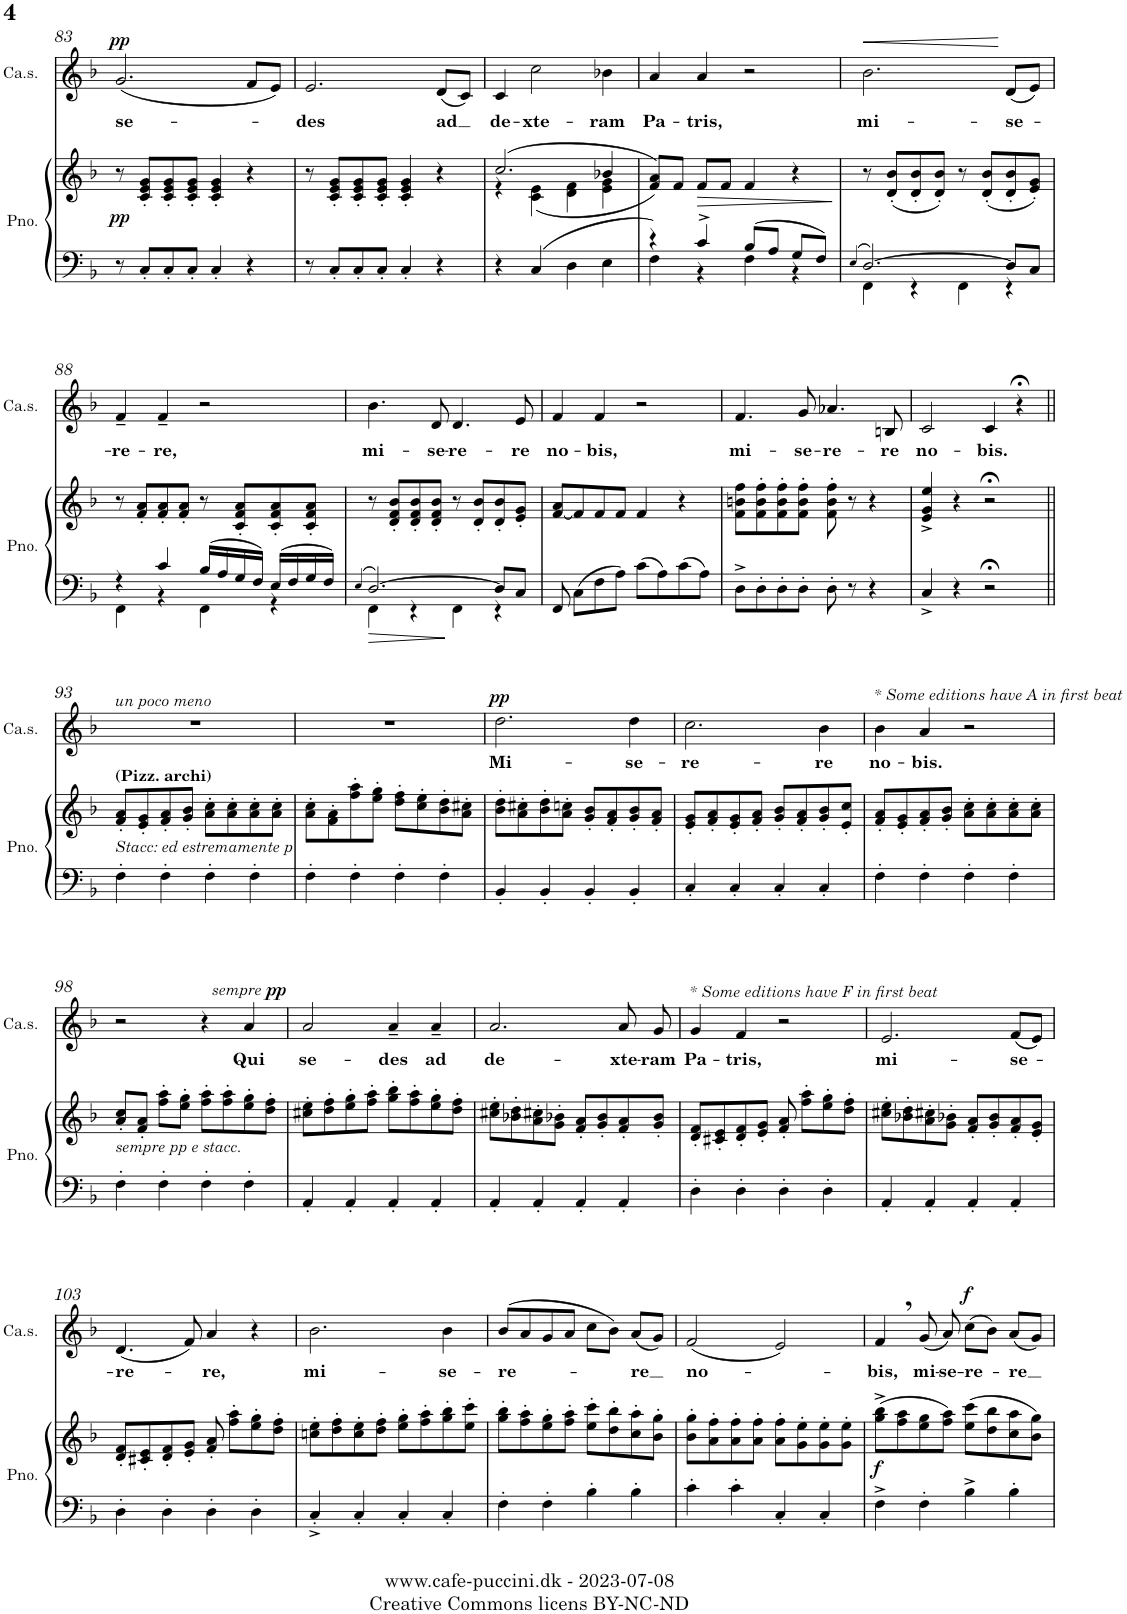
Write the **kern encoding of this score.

**kern	**kern	**dynam	**kern	**text	**dynam
*part2	*part2	*part2	*part1	*part1	*part1
*staff3	*staff2	*staff2/3	*staff1	*staff1	*staff1
*I"Piano	*	*	*I"Contralto solo	*	*
*I'Pno.	*	*	*I'Ca.s.	*	*
!!LO:PB:g=z
*clefF4	*clefG2	*	*clefG2	*	*
*k[b-]	*k[b-]	*	*k[b-]	*	*
*M4/4	*M4/4	*	*M4/4	*	*
*met(c)	*met(c)	*	*met(c)	*	*
=83	=83	=83	=83	=83	=83
!	!	!LO:DY:b	!	!LO:LY:b	!LO:DY:a
8r	8r	pp	(2.g/	se-	pp
8C'/L	8c/' 8e/' 8g/'L	.	.	.	.
8C'/	8c/' 8e/' 8g/'	.	.	.	.
8C'/J	8c/' 8e/' 8g/'J	.	.	.	.
4C'/	4c/' 4e/' 4g/'	.	.	.	.
4r	4r	.	8f/L	.	.
.	.	.	8e/J)	.	.
=84	=84	=84	=84	=84	=84
!	!	!	!	!LO:LY:b	!
8r	8r	.	2.e/	-des	.
8C'/L	8c/' 8e/' 8g/'L	.	.	.	.
8C'/	8c/' 8e/' 8g/'	.	.	.	.
8C'/J	8c/' 8e/' 8g/'J	.	.	.	.
4C'/	4c/' 4e/' 4g/'	.	.	.	.
!	!	!	!	!LO:LY:b	!
4r	4r	.	(8d/L	ad	.
.	.	.	8c/J)	.	.
=85	=85	=85	=85	=85	=85
*	*^	*	*	*	*
!	!	!	!	!	!LO:LY:b	!
4r	(2.cc/	4r	.	4c/	de-	.
!	!	!	!	!	!LO:LY:b	!
4C/	.	(4c\ 4e\	.	2cc\	-xte-	.
4D\	.	4d\ 4f\	.	.	.	.
!	!	!	!	!	!LO:LY:b	!
4E\	4b-X/	4e\ 4g\	.	4b-X\	-ram	.
=86	=86	=86	=86	=86	=86	=86
*^	*	*	*	*	*	*
!	!	!	!	!	!	!LO:LY:b	!
*	*	*v	*v	*	*	*	*
4r	4F\	8f/ 8a/L))	.	4a/	Pa-	.
.	.	8f/J	.	.	.	.
!	!	!	!LO:HP:b	!	!LO:LY:b	!
4c^/	4r	8f/L	>	4a/	-tris,	.
.	.	8f/J	.	.	.	.
8B-/L	4F\	4f/	.	2r	.	.
8A/J	.	.	.	.	.	.
8G/L	4r	4r	.	.	.	.
8F/J	.	.	.	.	.	.
*v	*v	*	*	*	*	*
.	.	]	.	.	.
=87	=87	=87	=87	=87	=87
4qE/	.	.	.	.	.
*^	*	*	*	*	*
!	!	!	!	!	!LO:LY:b	!LO:HP:b
[2.D/	4FF\	8r	.	2.b-\	mi-	<
.	.	(8d/' 8b-/'L	.	.	.	.
.	4r	8d/' 8b-/'	.	.	.	.
.	.	8d/' 8b-/'J)	.	.	.	.
.	4FF\	8r	.	.	.	.
.	.	(8d/' 8b-/'L	.	.	.	.
!	!	!	!	!	!LO:LY:b	!
8D/L]	4r	8d/' 8b-/'	.	(8d/L	-se-	[
8C/J	.	8e/' 8g/'J)	.	8e/J)	.	.
!!LO:LB:g=z
=88	=88	=88	=88	=88	=88	=88
!	!	!	!	!	!LO:LY:b	!
4r	4FF\	8r	.	4f~/	-re-	.
.	.	8f/' 8a/'L	.	.	.	.
!	!	!	!	!	!LO:LY:b	!
4c/	4r	8f/' 8a/'	.	4f~/	-re,	.
.	.	8f/' 8a/'J	.	.	.	.
16B-/LL	4FF\	8r	.	2r	.	.
16A/	.	.	.	.	.	.
16G/	.	8c/' 8f/' 8a/'L	.	.	.	.
16F/JJ	.	.	.	.	.	.
16E/LL	4r	8c/' 8f/' 8a/'	.	.	.	.
16F/	.	.	.	.	.	.
16G/	.	8c/' 8f/' 8a/'J	.	.	.	.
16F/JJ	.	.	.	.	.	.
=89	=89	=89	=89	=89	=89	=89
4qE/	.	.	.	.	.	.
!	!	!	!	!	!LO:LY:b	!
[2.D/	4FF\	8r	.	4.b-\	mi-	.
.	.	8d/' 8f/' 8b-/'L	.	.	.	.
.	4r	8d/' 8f/' 8b-/'	.	.	.	.
!	!	!	!	!	!LO:LY:b	!
.	.	8d/' 8f/' 8b-/'J	.	8d/	-se-	.
!	!	!	!	!	!LO:LY:b	!
.	4FF\	8r	.	4.d/	-re-	.
.	.	8d/' 8b-/'L	.	.	.	.
8D/L]	4r	8d/' 8b-/'	.	.	.	.
!	!	!	!	!	!LO:LY:b	!
8C/J	.	8e/' 8g/'J	.	8e/	-re	.
*v	*v	*	*	*	*	*
=90	=90	=90	=90	=90	=90
!	!	!	!	!LO:LY:b	!
8FF/	[8f/ 8a/L	.	4f/	no-	.
8C\L	8f/]	.	.	.	.
!	!	!	!	!LO:LY:b	!
8F\	8f/	.	4f/	-bis,	.
8A\J	8f/J	.	.	.	.
8c\L	4f/	.	2r	.	.
8A\	.	.	.	.	.
8c\	4r	.	.	.	.
8A\J	.	.	.	.	.
=91	=91	=91	=91	=91	=91
!	!	!	!	!LO:LY:b	!
8D^\L	8f\ 8bn\ 8ff\L	.	4.f/	mi-	.
8D'\	8f\' 8b\' 8ff\'	.	.	.	.
8D'\	8f\' 8b\' 8ff\'	.	.	.	.
!	!	!	!	!LO:LY:b	!
8D'\J	8f\' 8b\' 8ff\'J	.	8g/	-se-	.
!	!	!	!	!LO:LY:b	!
8D'\	8f\' 8b\' 8ff\'	.	4.a-X/	-re-	.
8r	8r	.	.	.	.
4r	4r	.	.	.	.
!	!	!	!	!LO:LY:b	!
.	.	.	8Bn/	-re	.
=92	=92	=92	=92	=92	=92
!	!	!	!	!LO:LY:b	!
4C^/	4e/^ 4g/^ 4ee/^	.	2c/	no-	.
4r	4r	.	.	.	.
!	!	!	!	!LO:LY:b	!
2r;<	2r;<	.	4c/	-bis.	.
.	.	.	4r;<	.	.
!!LO:LB:g=z
=93||	=93||	=93||	=93||	=93||	=93||
!	!	!	!LO:TX:a:i:t=un poco meno	!	!
!	!LO:TX:a:B:t=(Pizz. archi)	!	!	!	!
!	!LO:TX:b:i:t=Stacc&colon; ed estremamente p	!	!	!	!
4F'\	8f/' 8a/'L	.	1r	.	.
.	8e/' 8g/'	.	.	.	.
4F'\	8f/' 8a/'	.	.	.	.
.	8g/' 8b-/'J	.	.	.	.
4F'\	8a\' 8cc\'L	.	.	.	.
.	8a\' 8cc\'	.	.	.	.
4F'\	8a\' 8cc\'	.	.	.	.
.	8a\' 8cc\'J	.	.	.	.
=94	=94	=94	=94	=94	=94
4F'\	8a\' 8cc\'L	.	1r	.	.
.	8f\' 8a\'	.	.	.	.
4F'\	8ff\' 8aa\'	.	.	.	.
.	8ee\' 8gg\'J	.	.	.	.
4F'\	8dd\' 8ff\'L	.	.	.	.
.	8cc\' 8ee\'	.	.	.	.
4F'\	8b-\' 8dd\'	.	.	.	.
.	8a\' 8cc#X\'J	.	.	.	.
=95	=95	=95	=95	=95	=95
!	!	!	!	!LO:LY:b	!LO:DY:a
4BB-'/	8b-\' 8dd\'L	.	2.dd\	Mi-	pp
.	8a\' 8cc#X\'	.	.	.	.
4BB-'/	8b-\' 8dd\'	.	.	.	.
.	8a\' 8ccn\'J	.	.	.	.
4BB-'/	8g/' 8b-/'L	.	.	.	.
.	8f/' 8a/'	.	.	.	.
!	!	!	!	!LO:LY:b	!
4BB-'/	8g/' 8b-/'	.	4dd\	-se-	.
.	8f/' 8a/'J	.	.	.	.
=96	=96	=96	=96	=96	=96
!	!	!	!	!LO:LY:b	!
4C'/	8e/' 8g/'L	.	2.cc\	-re-	.
.	8f/' 8a/'	.	.	.	.
4C'/	8e/' 8g/'	.	.	.	.
.	8f/' 8a/'J	.	.	.	.
4C'/	8g/' 8b-/'L	.	.	.	.
.	8f/' 8a/'	.	.	.	.
!	!	!	!	!LO:LY:b	!
4C'/	8g/' 8b-/'	.	4b-\	-re	.
.	8e/' 8cc/'J	.	.	.	.
=97	=97	=97	=97	=97	=97
!	!	!	!LO:TX:a:i:t=* Some editions have A in first beat	!	!
!	!	!	!	!LO:LY:b	!
4F'\	8f/' 8a/'L	.	4b-\	no-	.
.	8e/' 8g/'	.	.	.	.
!	!	!	!	!LO:LY:b	!
4F'\	8f/' 8a/'	.	4a/	-bis.	.
.	8g/' 8b-/'J	.	.	.	.
4F'\	8a\' 8cc\'L	.	2r	.	.
.	8a\' 8cc\'	.	.	.	.
4F'\	8a\' 8cc\'	.	.	.	.
.	8a\' 8cc\'J	.	.	.	.
!!LO:LB:g=z
=98	=98	=98	=98	=98	=98
!	!LO:TX:b:i:t=sempre pp e stacc.	!	!	!	!
4F'\	8a/' 8cc/'L	.	2r	.	.
.	8f/' 8a/'J	.	.	.	.
4F'\	8ff\' 8aa\'L	.	.	.	.
.	8ee\' 8gg\'J	.	.	.	.
4F'\	8ff\' 8aa\'L	.	4r	.	.
.	8ff\' 8aa\'	.	.	.	.
!	!	!	!	!LO:LY:b	!LO:DY:a
!	!	!	!	!	!LO:DY:n=1:a
4F'\	8ee\' 8gg\'	.	4a/	Qui	other-dynamics pp
.	8dd\' 8ff\'J	.	.	.	.
=99	=99	=99	=99	=99	=99
!	!	!	!	!LO:LY:b	!
4AA'/	8cc#X\' 8ee\'L	.	2a/	se-	.
.	8dd\' 8ff\'	.	.	.	.
4AA'/	8ee\' 8gg\'	.	.	.	.
.	8ff\' 8aa\'J	.	.	.	.
!	!	!	!	!LO:LY:b	!
4AA'/	8gg\' 8bb-\'L	.	4a~/	-des	.
.	8ff\' 8aa\'	.	.	.	.
!	!	!	!	!LO:LY:b	!
4AA'/	8ee\' 8gg\'	.	4a~/	ad	.
.	8dd\' 8ff\'J	.	.	.	.
=100	=100	=100	=100	=100	=100
!	!	!	!	!LO:LY:b	!
4AA'/	8cc#X\' 8ee\'L	.	2.a/	de-	.
.	8b-X\' 8dd\'	.	.	.	.
4AA'/	8a\' 8cc#X\'	.	.	.	.
.	8g\' 8b-X\'J	.	.	.	.
4AA'/	8f/' 8a/'L	.	.	.	.
.	8g/' 8b-/'	.	.	.	.
!	!	!	!	!LO:LY:b	!
4AA'/	8f/' 8a/'	.	8a/	-xte-	.
!	!	!	!	!LO:LY:b	!
.	8g/' 8b-/'J	.	8g/	-ram	.
=101	=101	=101	=101	=101	=101
!	!	!	!LO:TX:a:i:t=* Some editions have F in first beat	!	!
!	!	!	!	!LO:LY:b	!
4D'\	8d/' 8f/'L	.	4g/	Pa-	.
.	8c#X/' 8e/'	.	.	.	.
!	!	!	!	!LO:LY:b	!
4D'\	8d/' 8f/'	.	4f/	-tris,	.
.	8e/' 8g/'J	.	.	.	.
4D'\	8f/' 8a/'	.	2r	.	.
.	8ff\' 8aa\'L	.	.	.	.
4D'\	8ee\' 8gg\'	.	.	.	.
.	8dd\' 8ff\'J	.	.	.	.
=102	=102	=102	=102	=102	=102
!	!	!	!	!LO:LY:b	!
4AA'/	8cc#X\' 8ee\'L	.	2.e/	mi-	.
.	8b-X\' 8dd\'	.	.	.	.
4AA'/	8a\' 8cc#X\'	.	.	.	.
.	8g\' 8b-X\'J	.	.	.	.
4AA'/	8f/' 8a/'L	.	.	.	.
.	8g/' 8b-/'	.	.	.	.
!	!	!	!	!LO:LY:b	!
4AA'/	8f/' 8a/'	.	(8f/L	-se-	.
.	8e/' 8g/'J	.	8e/J)	.	.
!!LO:LB:g=z
=103	=103	=103	=103	=103	=103
!	!	!	!	!LO:LY:b	!
4D'\	8d/' 8f/'L	.	(4.d/	-re-	.
.	8c#X/' 8e/'	.	.	.	.
4D'\	8d/' 8f/'	.	.	.	.
.	8e/' 8g/'J	.	8f/)	.	.
!	!	!	!	!LO:LY:b	!
4D'\	8f/' 8a/'	.	4a/	-re,	.
.	8ff\' 8aa\'L	.	.	.	.
4D'\	8ee\' 8gg\'	.	4r	.	.
.	8dd\' 8ff\'J	.	.	.	.
=104	=104	=104	=104	=104	=104
!	!	!	!	!LO:LY:b	!
4C'^/	8ccn\' 8ee\'L	.	2.b-\	mi-	.
.	8dd\' 8ff\'	.	.	.	.
4C'/	8cc\' 8ee\'	.	.	.	.
.	8dd\' 8ff\'J	.	.	.	.
4C'/	8ee\' 8gg\'L	.	.	.	.
.	8ff\' 8aa\'	.	.	.	.
!	!	!	!	!LO:LY:b	!
4C'/	8gg\' 8bb-\'	.	4b-\	-se-	.
.	8ee\' 8ccc\'J	.	.	.	.
=105	=105	=105	=105	=105	=105
!	!	!	!	!LO:LY:b	!
4F'\	8gg\' 8bb-\'L	.	(8b-/L	-re-	.
.	8ff\' 8aa\'	.	8a/	.	.
4F'\	8ee\' 8gg\'	.	8g/	.	.
.	8ff\' 8aa\'J	.	8a/J	.	.
4B-'\	8ee\' 8ccc\'L	.	8cc\L	.	.
.	8dd\' 8bb-\'	.	8b-\J)	.	.
!	!	!	!	!LO:LY:b	!
4B-'\	8cc\' 8aa\'	.	(8a/L	-re	.
.	8b-\' 8gg\'J	.	8g/J)	.	.
=106	=106	=106	=106	=106	=106
!	!	!	!	!LO:LY:b	!
4c'\	8b-\' 8gg\'L	.	(2f/	no-	.
.	8a\' 8ff\'	.	.	.	.
4c'\	8a\' 8ff\'	.	.	.	.
.	8a\' 8ff\'J	.	.	.	.
4C'/	8a\' 8ff\'L	.	2e/)	.	.
.	8g\' 8ee\'	.	.	.	.
4C'/	8g\' 8ee\'	.	.	.	.
.	8g\' 8ee\'J	.	.	.	.
=107	=107	=107	=107	=107	=107
!	!	!LO:DY:b	!	!LO:LY:b	!
4F^\	(8gg\^ 8bb-\^L	f	4f,/	-bis,	.
.	8ff\ 8aa\	.	.	.	.
!	!	!	!	!LO:LY:b	!
4F'\	8ee\ 8gg\	.	(8g/	mi-	.
!	!	!	!	!LO:LY:b	!
.	8ff\ 8aa\J)	.	8a/)	-se-	.
!	!	!	!	!LO:LY:b	!LO:DY:a
4B-^\	(8ee\ 8ccc\L	.	(8cc\L	-re-	f
.	8dd\ 8bb-\	.	8b-\J)	.	.
!	!	!	!	!LO:LY:b	!
4B-'\	8cc\ 8aa\	.	(8a/L	-re	.
.	8b-\ 8gg\J)	.	8g/J)	.	.
=	=	=	=	=	=
*-	*-	*-	*-	*-	*-
